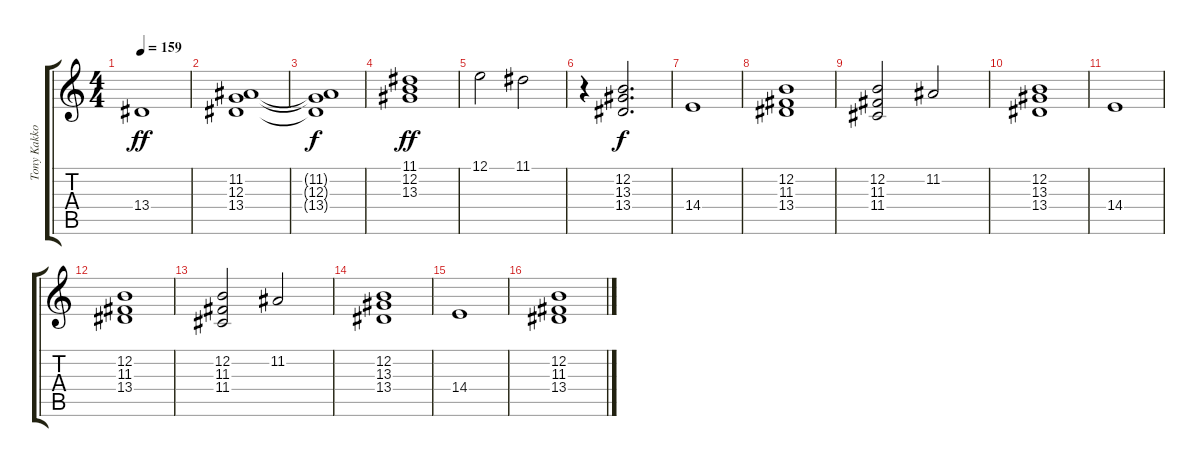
\track ("Tony Kakko" "Tony Kakko") {instrument synthstrings1}
\staff {score tabs}
\tuning (E4 B3 G3 D3 A2 E2) {hide}
\ts (4 4)
\tempo 159
\clef g2
\ks c
13.4.1{dy ff} |
(11.2 12.3 13.4).1 |
(11.2{t} 12.3{t} 13.4{t}).1{dy f} |
(11.1 12.2 13.3).1{dy ff} |
12.1.2 11.1.2 |
r.4 (12.2 13.3 13.4).2{d dy f} |
14.4.1 |
(12.2 11.3 13.4).1 |
(12.2 11.3 11.4).2 11.2.2 |
(12.2 13.3 13.4).1 |
14.4.1 |
(12.2 11.3 13.4).1 |
(12.2 11.3 11.4).2 11.2.2 |
(12.2 13.3 13.4).1 |
14.4.1 |
(12.2 11.3 13.4).1
